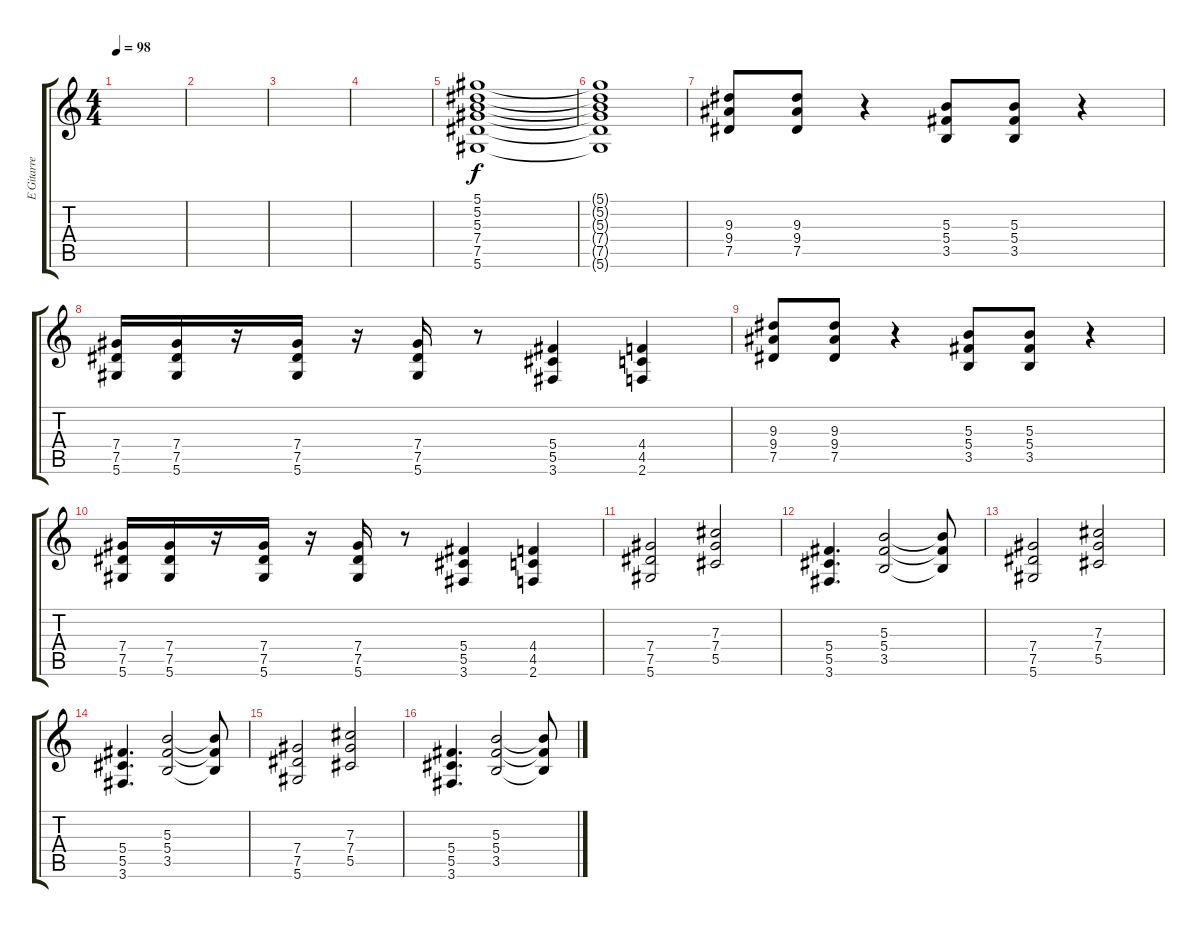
\track ("E Gitarre Rythm 2" "E Gitarre ") {instrument distortionguitar}
\staff {score tabs}
\tuning (Eb4 Bb3 Gb3 Db3 Ab2 Eb2) {hide}
\ts (4 4)
\tempo 98
\clef g2
\ks c
|
|
|
|
(5.1 5.2 5.3 7.4 7.5 5.6).1 |
(5.1{t} 5.2{t} 5.3{t} 7.4{t} 7.5{t} 5.6{t}).1 |
(9.3 9.4 7.5).8 (9.3 9.4 7.5).8 r.4 (5.3 5.4 3.5).8 (5.3 5.4 3.5).8 r.4 |
(7.4 7.5 5.6).16 (7.4 7.5 5.6).16 r.16 (7.4 7.5 5.6).16 r.16 (7.4 7.5 5.6).16 r.8 (5.4 5.5 3.6).4 (4.4 4.5 2.6).4 |
(9.3 9.4 7.5).8 (9.3 9.4 7.5).8 r.4 (5.3 5.4 3.5).8 (5.3 5.4 3.5).8 r.4 |
(7.4 7.5 5.6).16 (7.4 7.5 5.6).16 r.16 (7.4 7.5 5.6).16 r.16 (7.4 7.5 5.6).16 r.8 (5.4 5.5 3.6).4 (4.4 4.5 2.6).4 |
(7.4 7.5 5.6).2 (7.3 7.4 5.5).2 |
(5.4 5.5 3.6).4{d} (5.3 5.4 3.5).2 (5.3{t} 5.4{t} 3.5{t}).8 |
(7.4 7.5 5.6).2 (7.3 7.4 5.5).2 |
(5.4 5.5 3.6).4{d} (5.3 5.4 3.5).2 (5.3{t} 5.4{t} 3.5{t}).8 |
(7.4 7.5 5.6).2 (7.3 7.4 5.5).2 |
(5.4 5.5 3.6).4{d} (5.3 5.4 3.5).2 (5.3{t} 5.4{t} 3.5{t}).8
